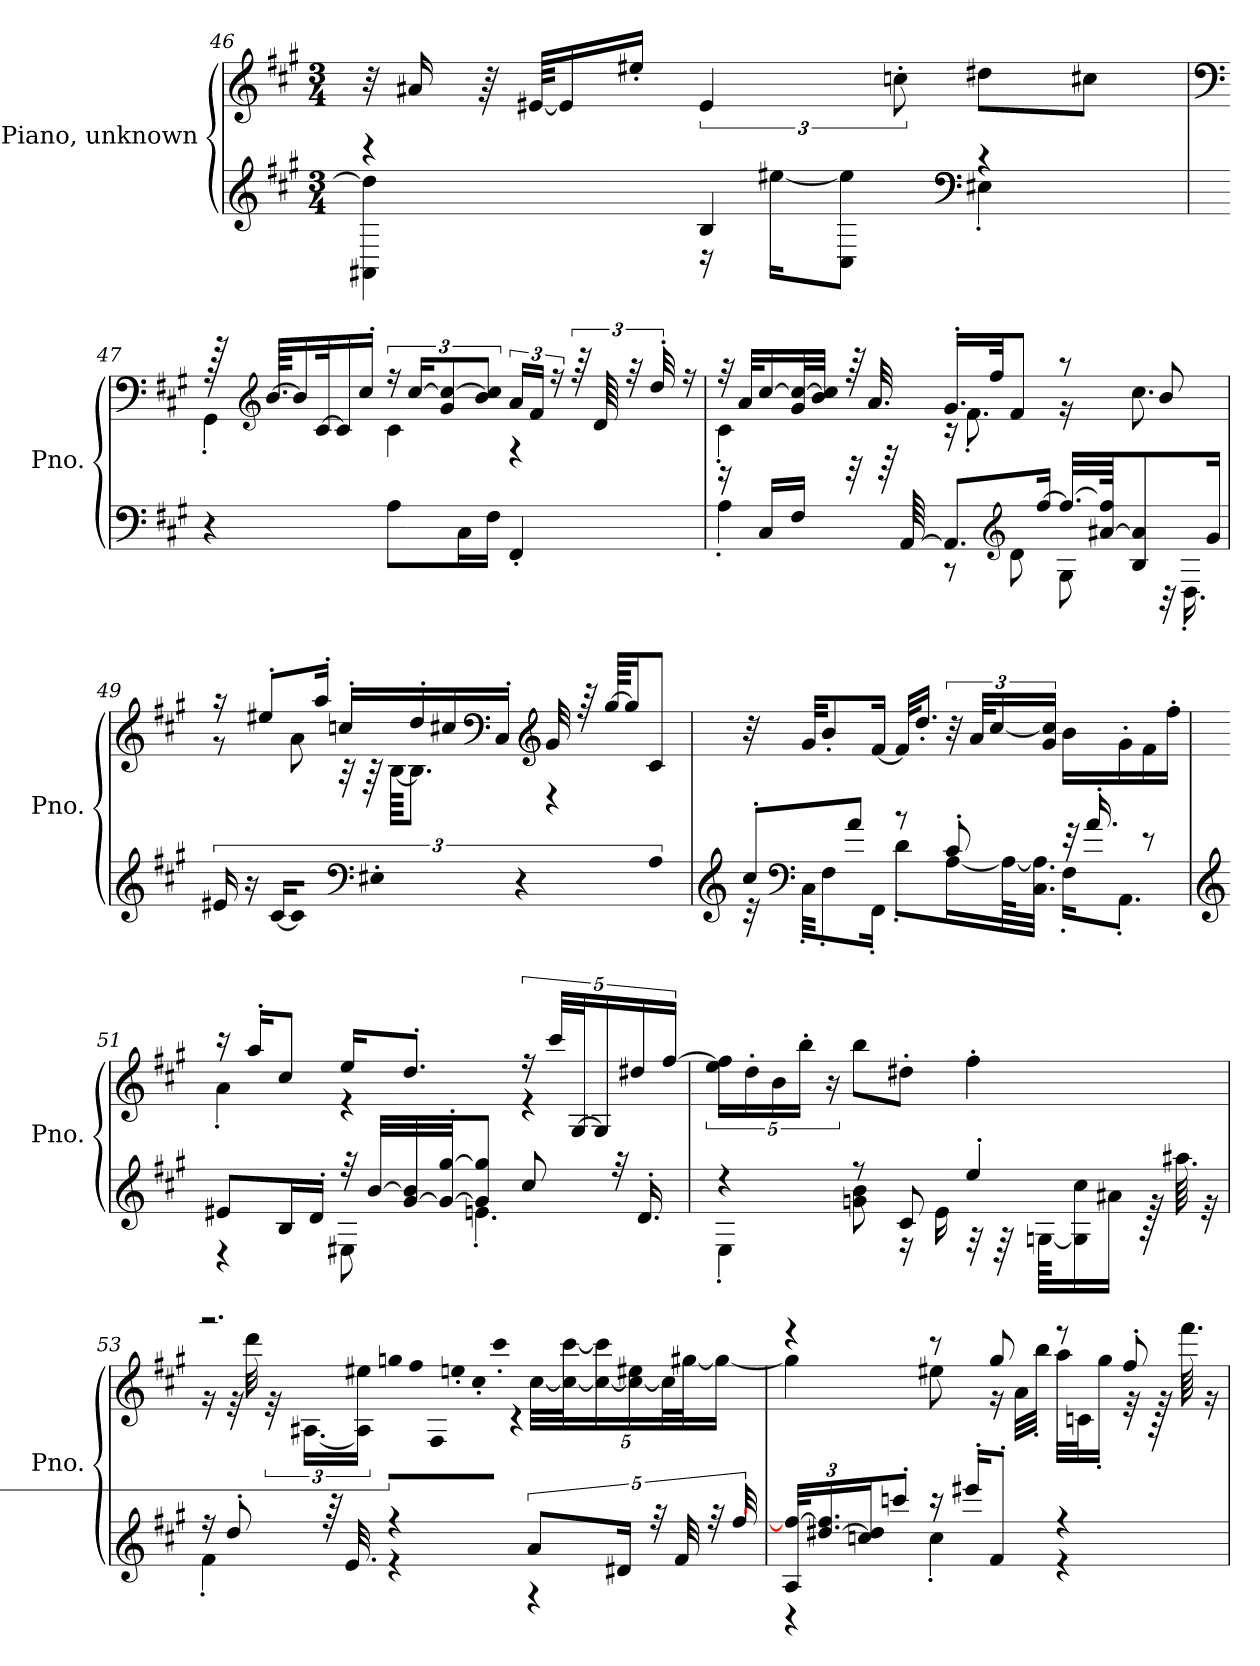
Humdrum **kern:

**kern	**kern
*part1	*part1
*staff2	*staff1
*I"Piano, unknown	*
*I'Pno.	*
!!LO:LB:g=z
*clefG2	*clefG2
*k[f#c#g#]	*k[f#c#g#]
*M3/4	*M3/4
=46	=46
*^	*
4r	4AA#X\ 4dd\]	32r
.	.	16a#X/
.	.	64r
.	.	[64e#X/KKLL
.	.	16e#/]
.	.	16ee#X'/JJ
4B/	16r	6e#/
.	[16ee#X\KL	.
.	8C#\ 8ee#\]J	.
.	.	12ccn'\
*clefF4	*	*
4r	4E#X'\	8dd#X\L
.	.	8cc#X\J
*v	*v	*
!!LO:PB:g=z
=47	=47
*	*clefF4
*	*^
4r	128r	4GG#'\
*	*clefG2	*
.	[64.b/KKLL	.
.	16b/]	.
.	[32c#/K	.
.	16c#/]	.
.	16cc#'/JJ	.
8A\L	24r	4c#\
.	[24cc#/KL	.
.	12g#/ 12cc#/_	.
16C#\L	.	.
.	12b/ 12cc#/]J	.
16F#\JJ	.	.
4FF#'/	24a/LL	4r
.	24f#/JJ	.
.	24r	.
.	96r	.
.	96d/	.
.	48r	.
.	48dd'/	.
.	16r	.
!!LO:LB:g=z	!!
=48	=48	=48
*^	*	*
16r	4A'\	32r	4c#'\
.	.	32a/KLL	.
16C#/LL	.	[16cc#/	.
16F#/JJ	.	32g#/ 32cc#/_L	.
.	.	32b/ 32cc#/]JJJ	.
32r	.	64r	.
.	.	32.a/	.
64r	.	.	.
[64AA/	.	.	.
8.AA/L]	8r	16.g#'/LL	16r
.	.	.	8.f#'\
.	.	32ff#/JK	.
*clefG2	*	*	*
.	8d\	8f#/J	.
[16ff#/Jk	.	.	.
32.ff#/LLL_	8G#\	8r	16r
[64a#X/ 64ff#/]JJK	.	.	.
8B/ 8a#/]	.	.	8.cc#\
.	32r	8b/	.
.	16.D'\	.	.
16g#/Jk	.	.	.
*v	*v	*	*
!!LO:LB:g=z	!!
=49	=49	=49
24e#X/	16r	8r
24r	.	.
.	8ee#X'/L	.
[24c#/KL	.	.
8c#/J]	.	8a\
.	16aa'/Jk	.
*clefF4	*	*
4E#X'\	16ccn'/LL	32r
.	.	64r
.	.	[64B\KKKL
.	16dd'/	8.B\J]
.	16cc#X/	.
*	*clefF4	*
.	16C#'/JJ	.
*	*clefG2	*
8r	32g#/	4r
.	64r	.
.	[64gg#/KKLL	.
.	16gg#/J]	.
8A\	8c#/J	.
*	*v	*v
!!LO:LB:g=z
=50	=50
*clefG2	*
*^	*
8cc#'/L	32r	32r
*clefF4	*	*
.	32C#'\KKL	32g#/KKL
.	8F#'\	8b'/
8a/J	.	.
.	16FF#'\Jk	[16f#/Jk
8r	8d'\L	32f#/KLL]
.	.	16.dd'/JJ
8c#'/	[16A\L	48r
.	.	48a/KLL
.	.	[24cc#/
.	64A\KL_	.
.	32.C#\ 32.A\]JJJ	.
.	.	24g#/ 24cc#/]JJ
32r	16F#'\KL	16b\LL
16.a'/	.	.
.	8.AA'\J	16g#'\
8r	.	16f#\
.	.	16ff#'\JJ
=51	=51	=51
*clefG2	*	*
*	*	*^
8e#X/L	4r	16r	4a'\
.	.	16aa'/KL	.
16B/L	.	8cc#/J	.
16d'/JJ	.	.	.
32r	8E#X\	16ee/KL	4r
[32b/LLL	.	.	.
[32g#/ 32b/]	.	8.dd'/J	.
32g#/_' [32gg#/'JJ	.	.	.
8g#/] 8gg#/]J	4.en'\	.	.
8cc#/	.	20r	4r
.	.	40ccc#/LLL	.
.	.	[40G#/J	.
.	.	20G#/]	.
32r	.	.	.
.	.	20dd#X/	.
16.d'/	.	.	.
.	.	[20ff#/JJ	.
*	*	*v	*v
!!LO:LB:g=z
=52	=52	=52
4r	4E'\	20ee\ 20ff#\]LL
.	.	20dd'\
.	.	20b\
.	.	20bb'\JJ
.	.	20r
8r	8gn\ 8b\	8bb\L
8c#/	16r	8dd#X'\J
.	16e\	.
4ee'/	32r	4ff#'\
.	64r	.
.	[64Gn\KKLL	.
.	16G\] 16cc#\	.
.	16a#X\JJ	.
.	128r	.
.	64.aa#X\	.
.	32r	.
!!LO:LB:g=z
=53	=53	=53
*	*	*^
16r	4f#'\	2.r	16r
8dd'/	.	.	32r
.	.	.	32ddd\
.	.	.	48r
.	.	.	[24.A#X\LL
64r	.	.	.
32.e/	.	.	.
.	.	.	24A#\] 24ee#X\JJ
!	!	!	!LO:N:vis=32
4r	4r	.	640%23ggn\LLL
!	!	!	!LO:N:vis=32
.	.	.	640%23ff#\
!	!	!	!LO:N:vis=32
.	.	.	640%23F#\
!	!	!	!LO:N:vis=32
.	.	.	640%23een'\
!	!	!	!LO:N:vis=32
.	.	.	640%23cc#'\
!	!	!	!LO:N:vis=32
.	.	.	640%23ccc#'\JJJ
!	!	!	!LO:N:vis=32
.	.	.	640%23r
10a/L	4r	.	.
*	*	*	*Xbrackettup
.	.	.	[40cc#\LLL
.	.	.	40cc#\_ [40ccc#\J
.	.	.	20cc#\_ 20ccc#\]
20d#X/Jk	.	.	.
.	.	.	20cc#\_ 20ee#X\
40r	.	.	.
.	.	.	40cc#\L]
40f#/	.	.	.
.	.	.	[40gg#X\J
40r	.	.	.
.	.	.	20gg#\JJ_
[40ff#/	.	.	.
640ryy	640ryy	640ryy	.
!!LO:PB:g=z	!!
=54	=54	=54	=54
*Xbrackettup	*	*	*
48A/ 48ff#/_KLL	4r	4r	4gg#\]
[24.dd#X/ 24.ff#/]	.	.	.
24ccn/ 24dd#/]J	.	.	.
8cccn'/J	.	.	.
16r	4cc'\	8r	8ee#X\
16eee#X'/KL	.	.	.
8f#'/J	.	8gg#/	16r
.	.	.	32a\LLL
.	.	.	32bb'\JJJ
4r	4r	8r	32aa\LLL
.	.	.	32cn\J
.	.	.	16gg#'\JJ
.	.	8ff#'/	32r
.	.	.	128r
.	.	.	64.fff#\
.	.	.	16r
*v	*v	*	*
*	*v	*v
=	=
*-	*-
